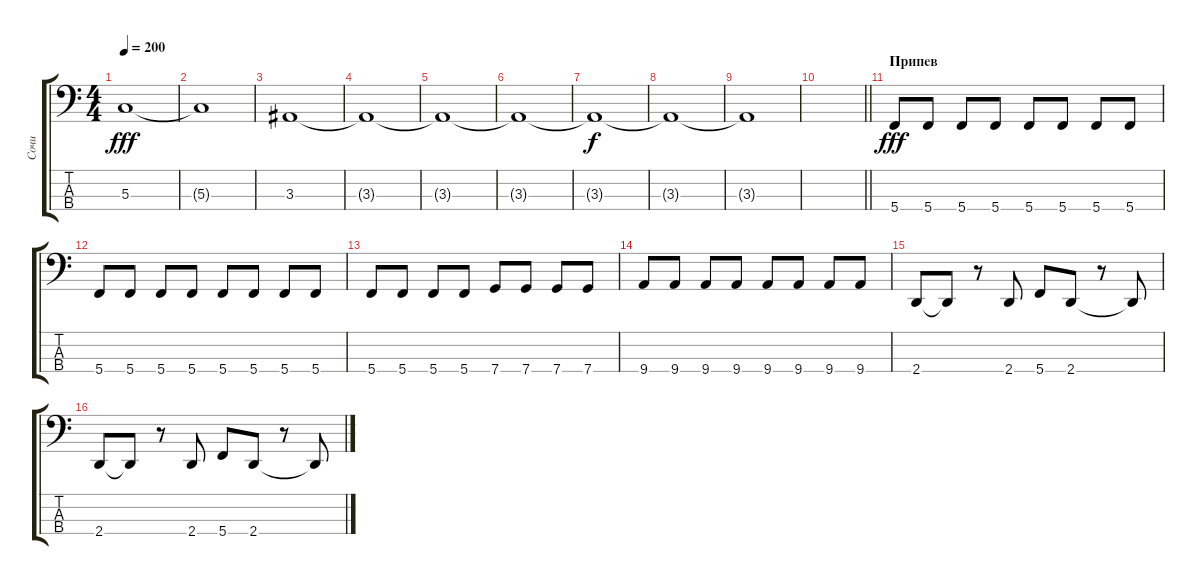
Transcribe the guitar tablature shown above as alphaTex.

\track ("Сочи" "Сочи") {instrument electricbasspick}
\staff {score tabs}
\tuning (F2 C2 G1 C1) {hide}
\ts (4 4)
\tempo 200
\clef f4
\ks c
5.3{t}.1{dy fff} |
5.3{t}.1 |
3.3.1 |
3.3{t}.1 |
3.3{t}.1 |
3.3{t}.1 |
3.3{t}.1{dy f} |
3.3{t}.1 |
3.3{t}.1 |
\barLineRight lightlight
|
\section ("" "Припев")
5.4.8{dy fff} 5.4.8 5.4.8 5.4.8 5.4.8 5.4.8 5.4.8 5.4.8 |
5.4.8 5.4.8 5.4.8 5.4.8 5.4.8 5.4.8 5.4.8 5.4.8 |
5.4.8 5.4.8 5.4.8 5.4.8 7.4.8 7.4.8 7.4.8 7.4.8 |
9.4.8 9.4.8 9.4.8 9.4.8 9.4.8 9.4.8 9.4.8 9.4.8 |
2.4.8 2.4{t}.8 r.8 2.4.8 5.4.8 2.4.8 r.8 2.4{t}.8 |
2.4.8 2.4{t}.8 r.8 2.4.8 5.4.8 2.4.8 r.8 2.4{t}.8
